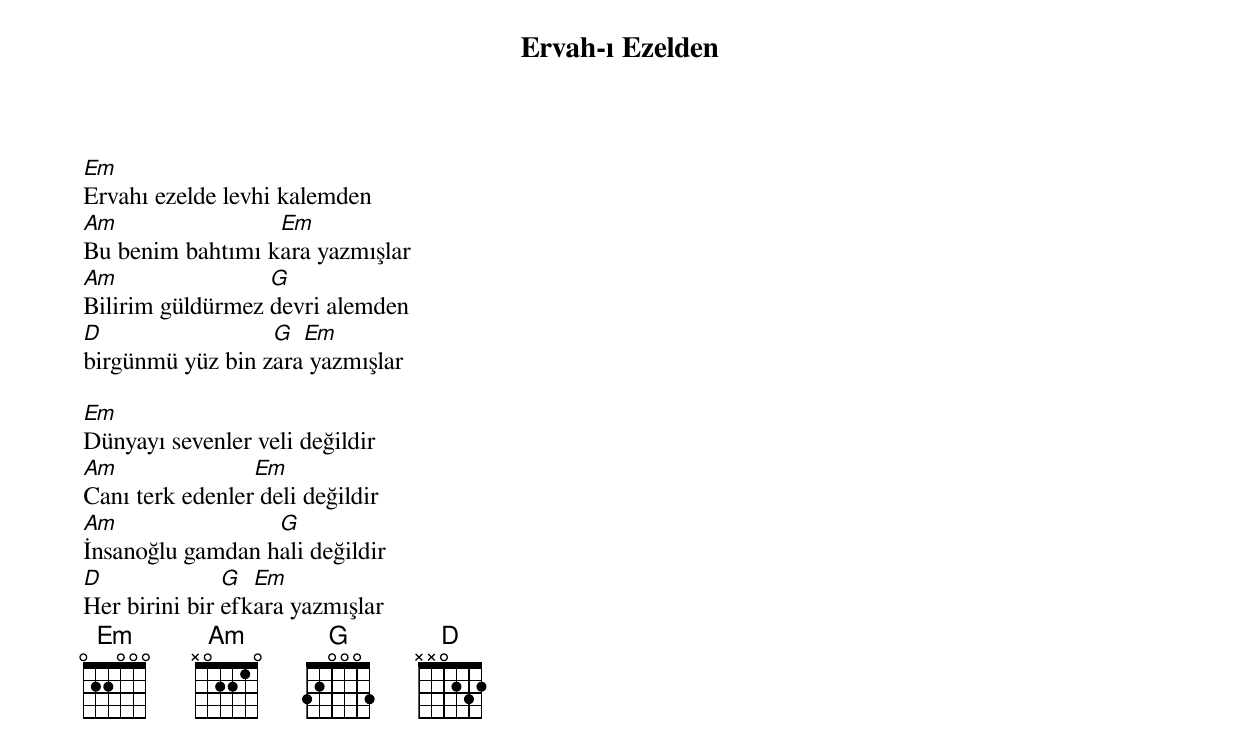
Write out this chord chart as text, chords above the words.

{title: Ervah-ı Ezelden}
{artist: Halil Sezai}

Em
Ervahı ezelde levhi kalemden
Am                Em
Bu benim bahtımı kara yazmışlar
Am                G
Bilirim güldürmez devri alemden
D                 G  Em
birgünmü yüz bin zara yazmışlar

Em
Dünyayı sevenler veli değildir
Am               Em
Canı terk edenler deli değildir
Am                G
İnsanoğlu gamdan hali değildir
D              G  Em
Her birini bir efkara yazmışlar
